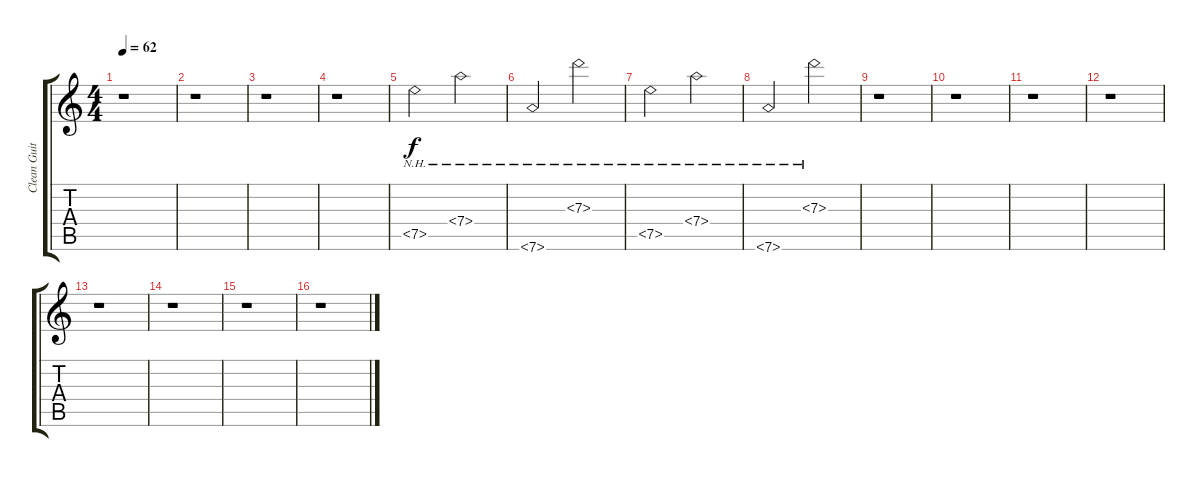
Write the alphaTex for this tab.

\track ("Clean Guitar 1" "Clean Guit") {instrument electricguitarclean}
\staff {score tabs}
\tuning (E4 B3 G3 D3 A2 D2) {hide}
\ts (4 4)
\tempo 62
\clef g2
\ks c
r.1{dy f instrument electricguitarclean} |
r.1 |
r.1 |
r.1 |
7.5{nh}.2 7.4{nh}.2 |
7.6{nh}.2 7.3{nh}.2 |
7.5{nh}.2 7.4{nh}.2 |
7.6{nh}.2 7.3{nh}.2 |
r.1 |
r.1 |
r.1 |
r.1 |
r.1 |
r.1 |
r.1 |
r.1
